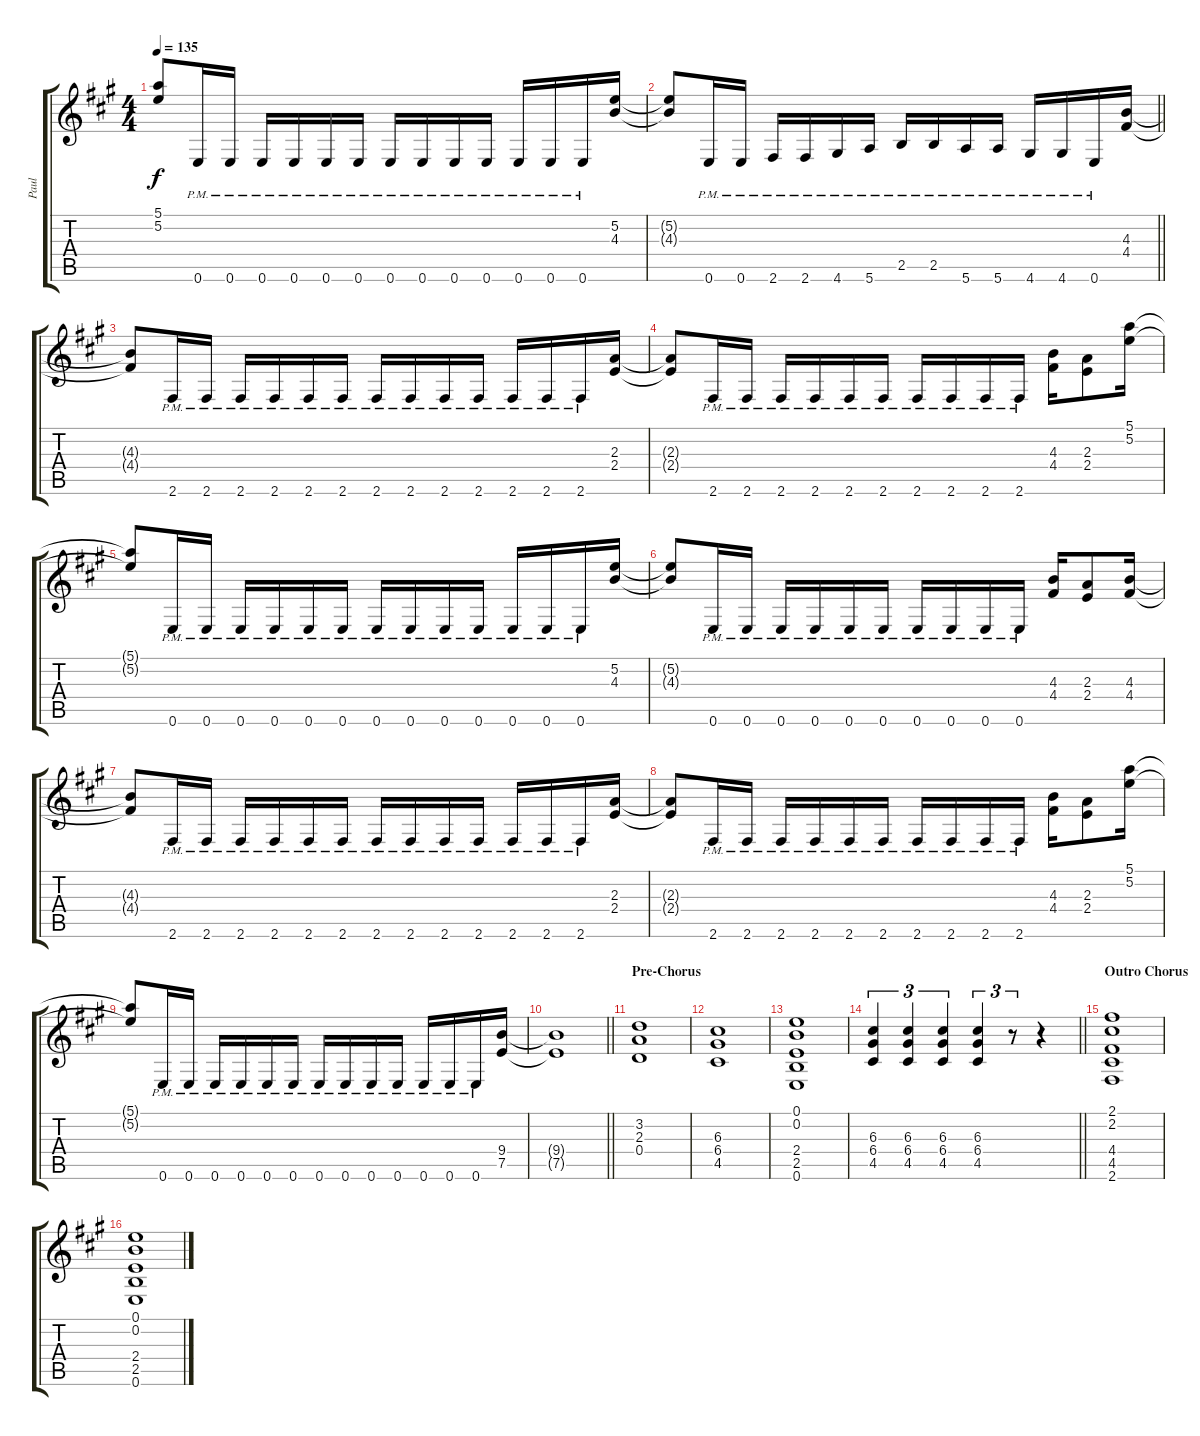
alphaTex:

\track ("Paul" "Paul") {instrument overdrivenguitar}
\staff {score tabs}
\tuning (E4 B3 G3 D3 A2 E2) {hide}
\ts (4 4)
\tempo 135
\clef g2
\ks a
(5.1{t} 5.2{t}).8{dy f} 0.6{pm}.16 0.6{pm}.16 0.6{pm}.16 0.6{pm}.16 0.6{pm}.16 0.6{pm}.16 0.6{pm}.16 0.6{pm}.16 0.6{pm}.16 0.6{pm}.16 0.6{pm}.16 0.6{pm}.16 0.6{pm}.16 (5.2 4.3).16 |
\barLineRight lightlight
(5.2{t} 4.3{t}).8 0.6{pm}.16 0.6{pm}.16 2.6{pm}.16 2.6{pm}.16 4.6{pm}.16 5.6{pm}.16 2.5{pm}.16 2.5{pm}.16 5.6{pm}.16 5.6{pm}.16 4.6{pm}.16 4.6{pm}.16 0.6{pm}.16 (4.3 4.4).16 |
(4.3{t} 4.4{t}).8 2.6{pm}.16 2.6{pm}.16 2.6{pm}.16 2.6{pm}.16 2.6{pm}.16 2.6{pm}.16 2.6{pm}.16 2.6{pm}.16 2.6{pm}.16 2.6{pm}.16 2.6{pm}.16 2.6{pm}.16 2.6{pm}.16 (2.3 2.4).16 |
(2.3{t} 2.4{t}).8 2.6{pm}.16 2.6{pm}.16 2.6{pm}.16 2.6{pm}.16 2.6{pm}.16 2.6{pm}.16 2.6{pm}.16 2.6{pm}.16 2.6{pm}.16 2.6{pm}.16 (4.3 4.4).16 (2.3 2.4).8 (5.1 5.2).16 |
(5.1{t} 5.2{t}).8 0.6{pm}.16 0.6{pm}.16 0.6{pm}.16 0.6{pm}.16 0.6{pm}.16 0.6{pm}.16 0.6{pm}.16 0.6{pm}.16 0.6{pm}.16 0.6{pm}.16 0.6{pm}.16 0.6{pm}.16 0.6{pm}.16 (5.2 4.3).16 |
(5.2{t} 4.3{t}).8 0.6{pm}.16 0.6{pm}.16 0.6{pm}.16 0.6{pm}.16 0.6{pm}.16 0.6{pm}.16 0.6{pm}.16 0.6{pm}.16 0.6{pm}.16 0.6{pm}.16 (4.3 4.4).16 (2.3 2.4).8 (4.3 4.4).16 |
(4.3{t} 4.4{t}).8 2.6{pm}.16 2.6{pm}.16 2.6{pm}.16 2.6{pm}.16 2.6{pm}.16 2.6{pm}.16 2.6{pm}.16 2.6{pm}.16 2.6{pm}.16 2.6{pm}.16 2.6{pm}.16 2.6{pm}.16 2.6{pm}.16 (2.3 2.4).16 |
(2.3{t} 2.4{t}).8 2.6{pm}.16 2.6{pm}.16 2.6{pm}.16 2.6{pm}.16 2.6{pm}.16 2.6{pm}.16 2.6{pm}.16 2.6{pm}.16 2.6{pm}.16 2.6{pm}.16 (4.3 4.4).16 (2.3 2.4).8 (5.1 5.2).16 |
(5.1{t} 5.2{t}).8 0.6{pm}.16 0.6{pm}.16 0.6{pm}.16 0.6{pm}.16 0.6{pm}.16 0.6{pm}.16 0.6{pm}.16 0.6{pm}.16 0.6{pm}.16 0.6{pm}.16 0.6{pm}.16 0.6{pm}.16 0.6{pm}.16 (9.4 7.5).16 |
\barLineRight lightlight
(9.4{t} 7.5{t}).1 |
\section ("" "Pre-Chorus")
(3.2 2.3 0.4).1 |
(6.3 6.4 4.5).1 |
(0.1 0.2 2.4 2.5 0.6).1 |
\barLineRight lightlight
(6.3 6.4 4.5).4{tu (3 2)} (6.3 6.4 4.5).4{tu (3 2)} (6.3 6.4 4.5).4{tu (3 2)} (6.3 6.4 4.5).4{tu (3 2)} r.8{tu (3 2)} r.4 |
\section ("" "Outro Chorus")
(2.1 2.2 4.4 4.5 2.6).1 |
(0.1 0.2 2.4 2.5 0.6).1
